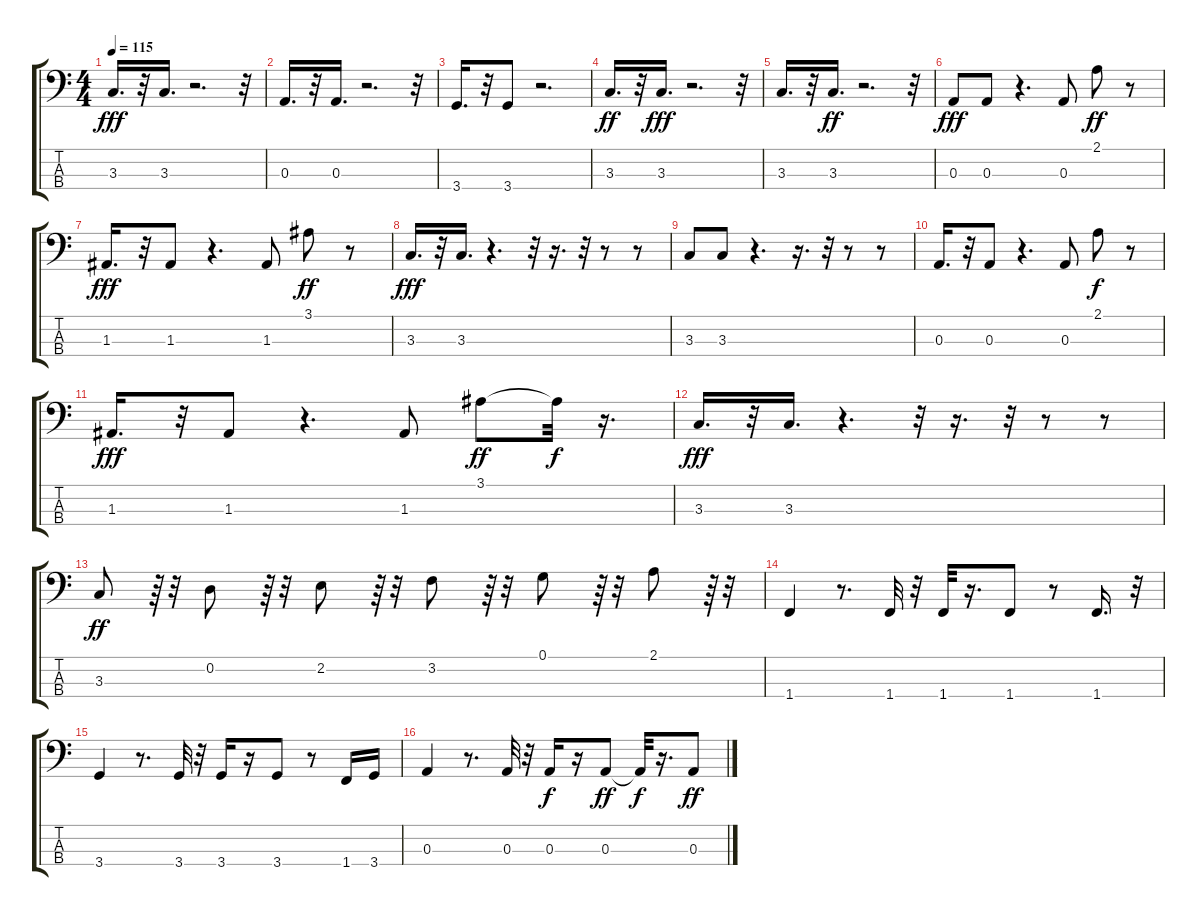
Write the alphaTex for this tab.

\track "" {instrument electricbassfinger}
\staff {score tabs}
\tuning (G2 D2 A1 E1) {hide}
\ts (4 4)
\tempo 115
\clef f4
\ks c
3.3.16{d dy fff} r.32 3.3.16{d} r.2{d} r.32 |
0.3.16{d} r.32 0.3.16{d} r.2{d} r.32 |
3.4.16{d} r.32 3.4.8 r.2{d} |
3.3.16{d dy ff} r.32 3.3.16{d dy fff} r.2{d} r.32 |
3.3.16{d} r.32 3.3.16{d dy ff} r.2{d} r.32 |
0.3.8{dy fff} 0.3.8 r.4{d} 0.3.8 2.1.8{dy ff} r.8 |
1.3.16{d dy fff} r.32 1.3.8 r.4{d} 1.3.8 3.1.8{dy ff} r.8 |
3.3.16{d dy fff} r.32 3.3.16{d} r.4{d} r.32 r.16{d} r.32 r.8 r.8 |
3.3.8 3.3.8 r.4{d} r.16{d} r.32 r.8 r.8 |
0.3.16{d} r.32 0.3.8 r.4{d} 0.3.8 2.1.8{dy f} r.8 |
1.3.16{d dy fff} r.32 1.3.8 r.4{d} 1.3.8 3.1.8{dy ff} 3.1{t}.32{dy f} r.16{d} |
3.3.16{d dy fff} r.32 3.3.16{d} r.4{d} r.32 r.16{d} r.32 r.8 r.8 |
3.3.8{dy ff} r.64{tu (3 2)} r.32 0.2.8 r.64{tu (3 2)} r.32 2.2.8 r.64{tu (3 2)} r.32 3.2.8 r.64{tu (3 2)} r.32 0.1.8 r.64{tu (3 2)} r.32 2.1.8 r.64{tu (3 2)} r.32 |
1.4.4 r.8{d} 1.4.32 r.32 1.4.32 r.16{d} 1.4.8 r.8 1.4.16{d} r.32 |
3.4.4 r.8{d} 3.4.32 r.32 3.4.16 r.16 3.4.8 r.8 1.4.16 3.4.16 |
0.3.4 r.8{d} 0.3.32 r.32 0.3.16{dy f} r.16 0.3.8{dy ff} 0.3{t}.32{dy f} r.16{d} 0.3.8{dy ff}
